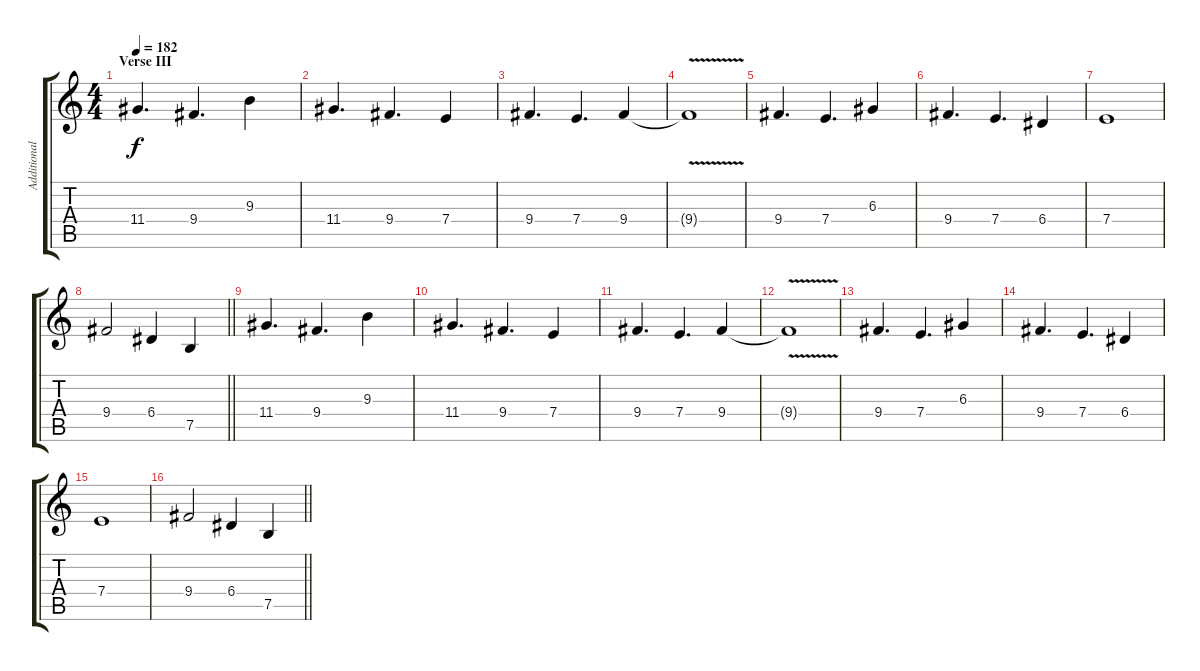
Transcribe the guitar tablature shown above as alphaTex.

\track ("Additional Guitar I" "Additional") {instrument distortionguitar}
\staff {score tabs}
\tuning (B3 Gb3 D3 A2 E2 B1) {hide}
\ts (4 4)
\section ("" "Verse III")
\tempo 182
\clef g2
\ks c
11.4.4{d dy f} 9.4.4{d} 9.3.4 |
11.4.4{d} 9.4.4{d} 7.4.4 |
9.4.4{d} 7.4.4{d} 9.4.4 |
9.4{v t}.1 |
9.4.4{d} 7.4.4{d} 6.3.4 |
9.4.4{d} 7.4.4{d} 6.4.4 |
7.4.1 |
\barLineRight lightlight
9.4.2 6.4.4 7.5.4 |
\section ("" "")
11.4.4{d} 9.4.4{d} 9.3.4 |
11.4.4{d} 9.4.4{d} 7.4.4 |
9.4.4{d} 7.4.4{d} 9.4.4 |
9.4{v t}.1 |
9.4.4{d} 7.4.4{d} 6.3.4 |
9.4.4{d} 7.4.4{d} 6.4.4 |
7.4.1 |
\barLineRight lightlight
9.4.2 6.4.4 7.5.4
